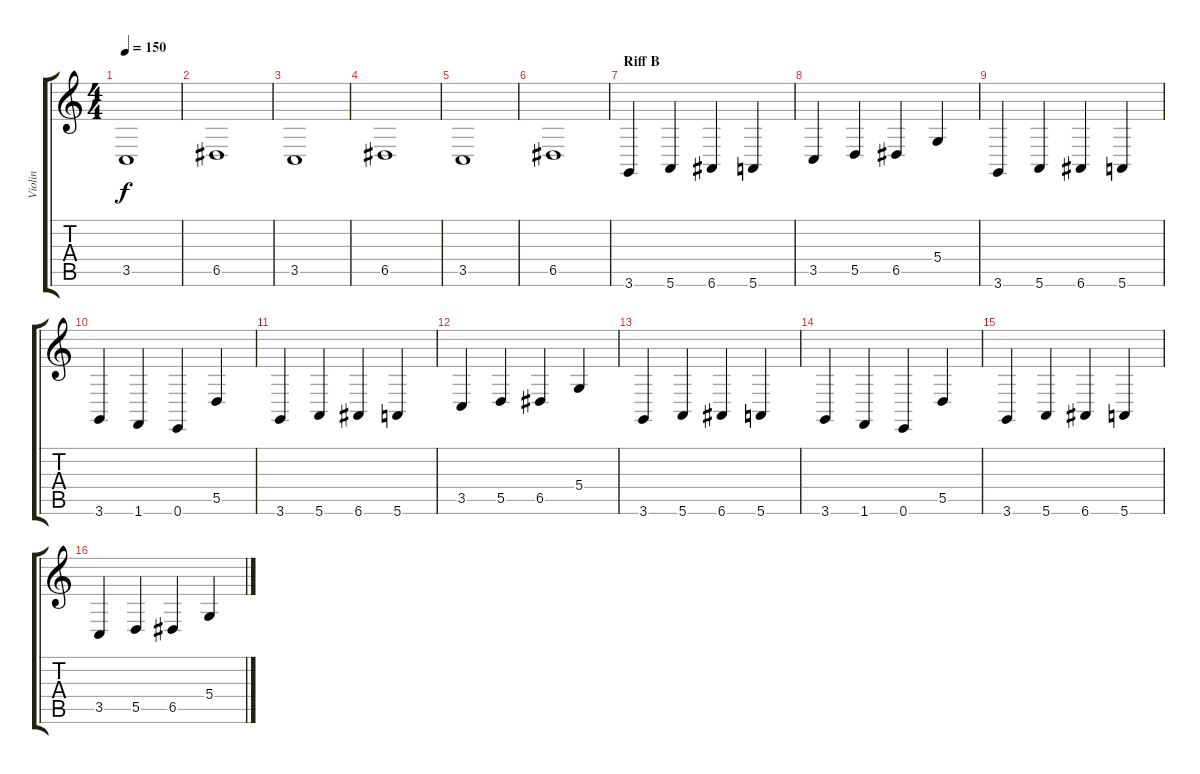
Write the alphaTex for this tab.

\track ("Violin" "Violin") {instrument violin}
\staff {score tabs}
\tuning (E4 B3 G3 D3 A2 E2) {hide}
\ts (4 4)
\tempo 150
\clef g2
\ks c
3.5.1{dy f} |
6.5.1 |
3.5.1 |
6.5.1 |
3.5.1 |
6.5.1 |
\section ("" "Riff B")
3.6.4 5.6.4 6.6.4 5.6.4 |
3.5.4 5.5.4 6.5.4 5.4.4 |
3.6.4 5.6.4 6.6.4 5.6.4 |
3.6.4 1.6.4 0.6.4 5.5.4 |
3.6.4 5.6.4 6.6.4 5.6.4 |
3.5.4 5.5.4 6.5.4 5.4.4 |
3.6.4 5.6.4 6.6.4 5.6.4 |
3.6.4 1.6.4 0.6.4 5.5.4 |
3.6.4 5.6.4 6.6.4 5.6.4 |
3.5.4 5.5.4 6.5.4 5.4.4
